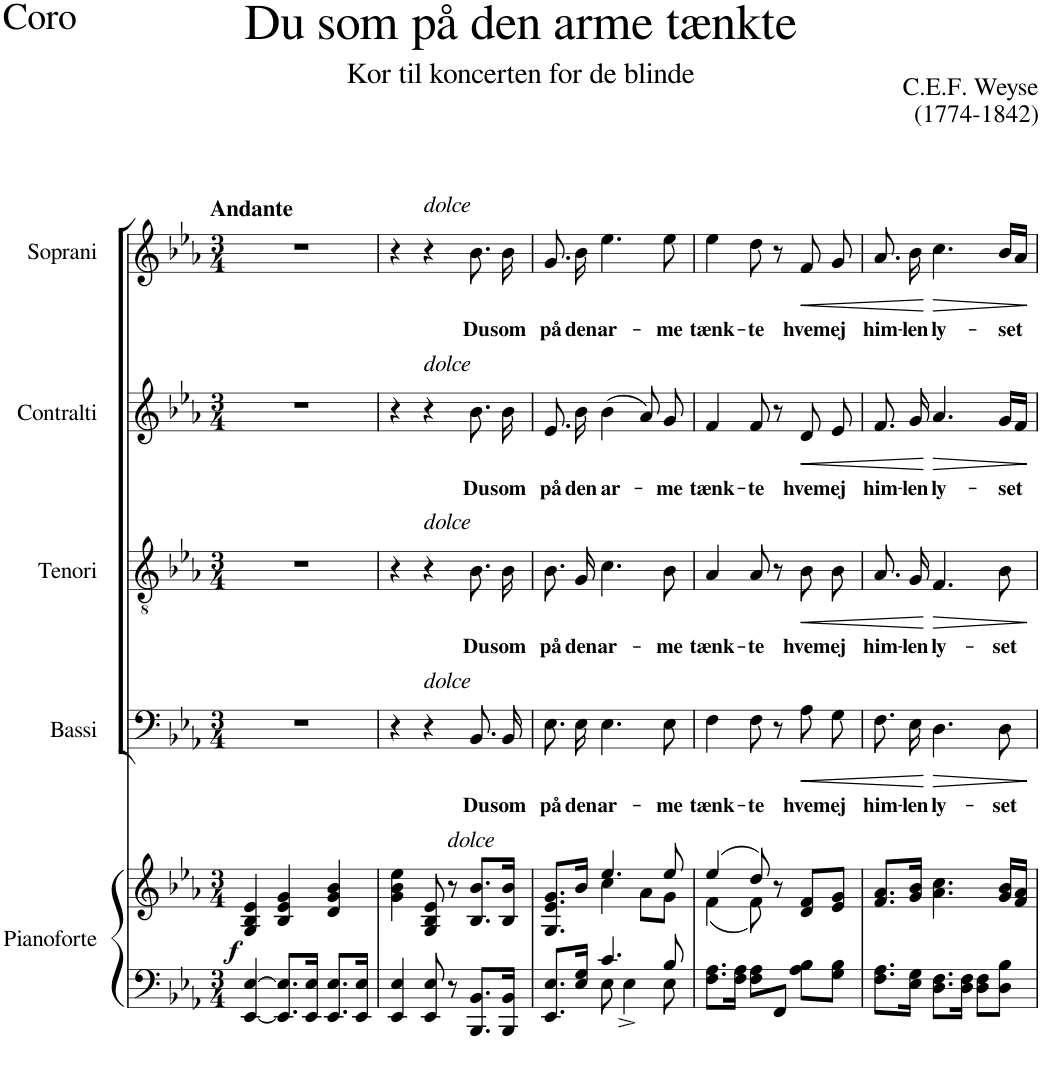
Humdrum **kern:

**kern	**kern	**dynam	**kern	**text	**dynam	**kern	**text	**dynam	**kern	**text	**dynam	**kern	**text	**dynam
*part5	*part5	*part5	*part4	*part4	*part4	*part3	*part3	*part3	*part2	*part2	*part2	*part1	*part1	*part1
*staff6	*staff5	*staff5/6	*staff4	*staff4	*staff4	*staff3	*staff3	*staff3	*staff2	*staff2	*staff2	*staff1	*staff1	*staff1
*I"Pianoforte	*	*	*I"Bassi	*	*	*I"Tenori	*	*	*I"Contralti	*	*	*I"Soprani	*	*
*I'Pno.	*	*	*I'B.	*	*	*I'T.	*	*	*	*	*	*I'S.	*	*
*clefF4	*clefG2	*	*clefF4	*	*	*clefGv2	*	*	*clefG2	*	*	*clefG2	*	*
*k[b-e-a-]	*k[b-e-a-]	*	*k[b-e-a-]	*	*	*k[b-e-a-]	*	*	*k[b-e-a-]	*	*	*k[b-e-a-]	*	*
*M3/4	*M3/4	*	*M3/4	*	*	*M3/4	*	*	*M3/4	*	*	*M3/4	*	*
=1	=1	=1	=1	=1	=1	=1	=1	=1	=1	=1	=1	=1	=1	=1
!	!	!	!	!	!	!	!	!	!	!	!	!LO:TX:a:B:t=Andante	!	!
!	!	!LO:DY:b	!	!	!	!	!	!	!	!	!	!	!	!
[4EE-/ [4E-/	4G/ 4B-/ 4e-/	f	2.r	.	.	2.r	.	.	2.r	.	.	2.r	.	.
8.EE-/] 8.E-/]L	4B-/ 4e-/ 4g/	.	.	.	.	.	.	.	.	.	.	.	.	.
16EE-/ 16E-/Jk	.	.	.	.	.	.	.	.	.	.	.	.	.	.
8.EE-/ 8.E-/L	4d/ 4g/ 4b-/	.	.	.	.	.	.	.	.	.	.	.	.	.
16EE-/ 16E-/Jk	.	.	.	.	.	.	.	.	.	.	.	.	.	.
=2	=2	=2	=2	=2	=2	=2	=2	=2	=2	=2	=2	=2	=2	=2
4EE-/ 4E-/	4g\ 4b-\ 4ee-\	.	4r	.	.	4r	.	.	4r	.	.	4r	.	.
!	!	!	!	!	!	!	!	!	!	!	!	!LO:TX:a:i:t=dolce	!	!
!	!	!	!	!	!	!	!	!	!LO:TX:a:i:t=dolce	!	!	!	!	!
!	!	!	!	!	!	!LO:TX:a:i:t=dolce	!	!	!	!	!	!	!	!
!	!	!	!LO:TX:a:i:t=dolce	!	!	!	!	!	!	!	!	!	!	!
8EE-/ 8E-/	8G/ 8B-/ 8e-/	.	4r	.	.	4r	.	.	4r	.	.	4r	.	.
!	!LO:TX:a:i:t=dolce	!	!	!	!	!	!	!	!	!	!	!	!	!
8r	8r	.	.	.	.	.	.	.	.	.	.	.	.	.
!	!	!	!	!LO:LY:b	!	!	!LO:LY:b	!	!	!LO:LY:b	!	!	!LO:LY:b	!
8.BBB-/ 8.BB-/L	8.B-/ 8.b-/L	.	8.BB-/L	Du	.	8.B-\L	Du	.	8.b-\	Du	.	8.b-\	Du	.
!	!	!	!	!LO:LY:b	!	!	!LO:LY:b	!	!	!LO:LY:b	!	!	!LO:LY:b	!
16BBB-/ 16BB-/Jk	16B-/ 16b-/Jk	.	16BB-/Jk	som	.	16B-\Jk	som	.	16b-\	som	.	16b-\	som	.
=3	=3	=3	=3	=3	=3	=3	=3	=3	=3	=3	=3	=3	=3	=3
*^	*^	*	*	*	*	*	*	*	*	*	*	*	*	*
!	!	!	!	!	!	!LO:LY:b	!	!	!LO:LY:b	!	!	!LO:LY:b	!	!	!LO:LY:b	!
8.EE-/ 8.E-/L	4ryy	8.G/ 8.e-/ 8.g/L	4ryy	.	8.E-\L	på	.	8.B-/L	på	.	8.e-/	på	.	8.g/	på	.
!	!	!	!	!	!	!LO:LY:b	!	!	!LO:LY:b	!	!	!LO:LY:b	!	!	!LO:LY:b	!
16E-/ 16G/Jk	.	16b-/Jk	.	.	16E-\Jk	den	.	16G/Jk	den	.	16b-\	den	.	16b-\	den	.
!	!	!	!	!	!	!LO:LY:b	!	!	!LO:LY:b	!	!	!LO:LY:b	!	!	!LO:LY:b	!
4.c/	8E-\	4.ee-/	4cc\	.	4.E-\	ar-	.	4.c\	ar-	.	(4b-\	ar-	.	4.ee-\	ar-	.
.	4E-^\	.	.	.	.	.	.	.	.	.	.	.	.	.	.	.
.	.	.	8a-\L	.	.	.	.	.	.	.	8a-/)	.	.	.	.	.
!	!	!	!	!	!	!LO:LY:b	!	!	!LO:LY:b	!	!	!LO:LY:b	!	!	!LO:LY:b	!
8B-/	8E-\	8ee-/	8g\J	.	8E-\	-me	.	8B-\	-me	.	8g/	-me	.	8ee-\	-me	.
=4	=4	=4	=4	=4	=4	=4	=4	=4	=4	=4	=4	=4	=4	=4	=4	=4
!	!	!	!	!	!	!LO:LY:b	!	!	!LO:LY:b	!	!	!LO:LY:b	!	!	!LO:LY:b	!
*v	*v	*	*	*	*	*	*	*	*	*	*	*	*	*	*	*
8.F\ 8.A-\L	(4ee-/	(4f\	.	4F\	tænk-	.	4A-/	tænk-	.	4f/	tænk-	.	4ee-\	tænk-	.
16F\ 16A-\Jk	.	.	.	.	.	.	.	.	.	.	.	.	.	.	.
!	!	!	!	!	!LO:LY:b	!	!	!LO:LY:b	!	!	!LO:LY:b	!	!	!LO:LY:b	!
8F\ 8A-\L	8dd/)	8f\)	.	8F\	-te	.	8A-/	-te	.	8f/	-te	.	8dd\	-te	.
8FF/J	8r	8ryy	.	8r	.	.	8r	.	.	8r	.	.	8r	.	.
!	!	!	!	!	!LO:LY:b	!LO:HP:b	!	!LO:LY:b	!LO:HP:b	!	!LO:LY:b	!LO:HP:b	!	!LO:LY:b	!LO:HP:b
8A-\ 8B-\L	8d/ 8f/L	4ryy	.	8A-\L	hvem	<	8B-\L	hvem	<	8d/	hvem	<	8f/	hvem	<
!	!	!	!	!	!LO:LY:b	!	!	!LO:LY:b	!	!	!LO:LY:b	!	!	!LO:LY:b	!
8G\ 8B-\J	8e-/ 8g/J	.	.	8G\J	ej	.	8B-\J	ej	.	8e-/	ej	.	8g/	ej	.
*	*v	*v	*	*	*	*	*	*	*	*	*	*	*	*	*
=5	=5	=5	=5	=5	=5	=5	=5	=5	=5	=5	=5	=5	=5	=5
!	!	!	!	!LO:LY:b	!	!	!LO:LY:b	!	!	!LO:LY:b	!	!	!LO:LY:b	!
8.F\ 8.A-\L	8.f/ 8.a-/L	.	8.F\L	him-	.	8.A-/L	him-	.	8.f/	him-	.	8.a-/	him-	.
!	!	!	!	!LO:LY:b	!	!	!LO:LY:b	!	!	!LO:LY:b	!	!	!LO:LY:b	!
16E-\ 16G\Jk	16g/ 16b-/Jk	.	16E-\Jk	-len	.	16G/Jk	-len	.	16g/	-len	.	16b-\	-len	.
!	!	!	!	!LO:LY:b	!LO:HP:n=1:b	!	!LO:LY:b	!LO:HP:n=1:b	!	!LO:LY:b	!LO:HP:n=1:b	!	!LO:LY:b	!LO:HP:n=1:b
8.D\ 8.F\L	4.a-\ 4.cc\	.	4.D\	ly-	[ >	4.F/	ly-	[ >	4.a-/	ly-	[ >	4.cc\	ly-	[ >
16D\ 16F\Jk	.	.	.	.	.	.	.	.	.	.	.	.	.	.
8D\ 8F\L	.	.	.	.	.	.	.	.	.	.	.	.	.	.
!	!	!	!	!LO:LY:b	!	!	!LO:LY:b	!	!	!LO:LY:b	!	!	!LO:LY:b	!
8D\ 8B-\J	16g/ 16b-/LL	.	8D\	-set	.	8B-\	-set	.	16g/LL	-set	.	16b-/LL	-set	.
.	16f/ 16a-/JJ	.	.	.	.	.	.	.	16f/JJ	.	.	16a-/JJ	.	.
.	.	.	.	.	]	.	.	]	.	.	]	.	.	]
=	=	=	=	=	=	=	=	=	=	=	=	=	=	=
*-	*-	*-	*-	*-	*-	*-	*-	*-	*-	*-	*-	*-	*-	*-
